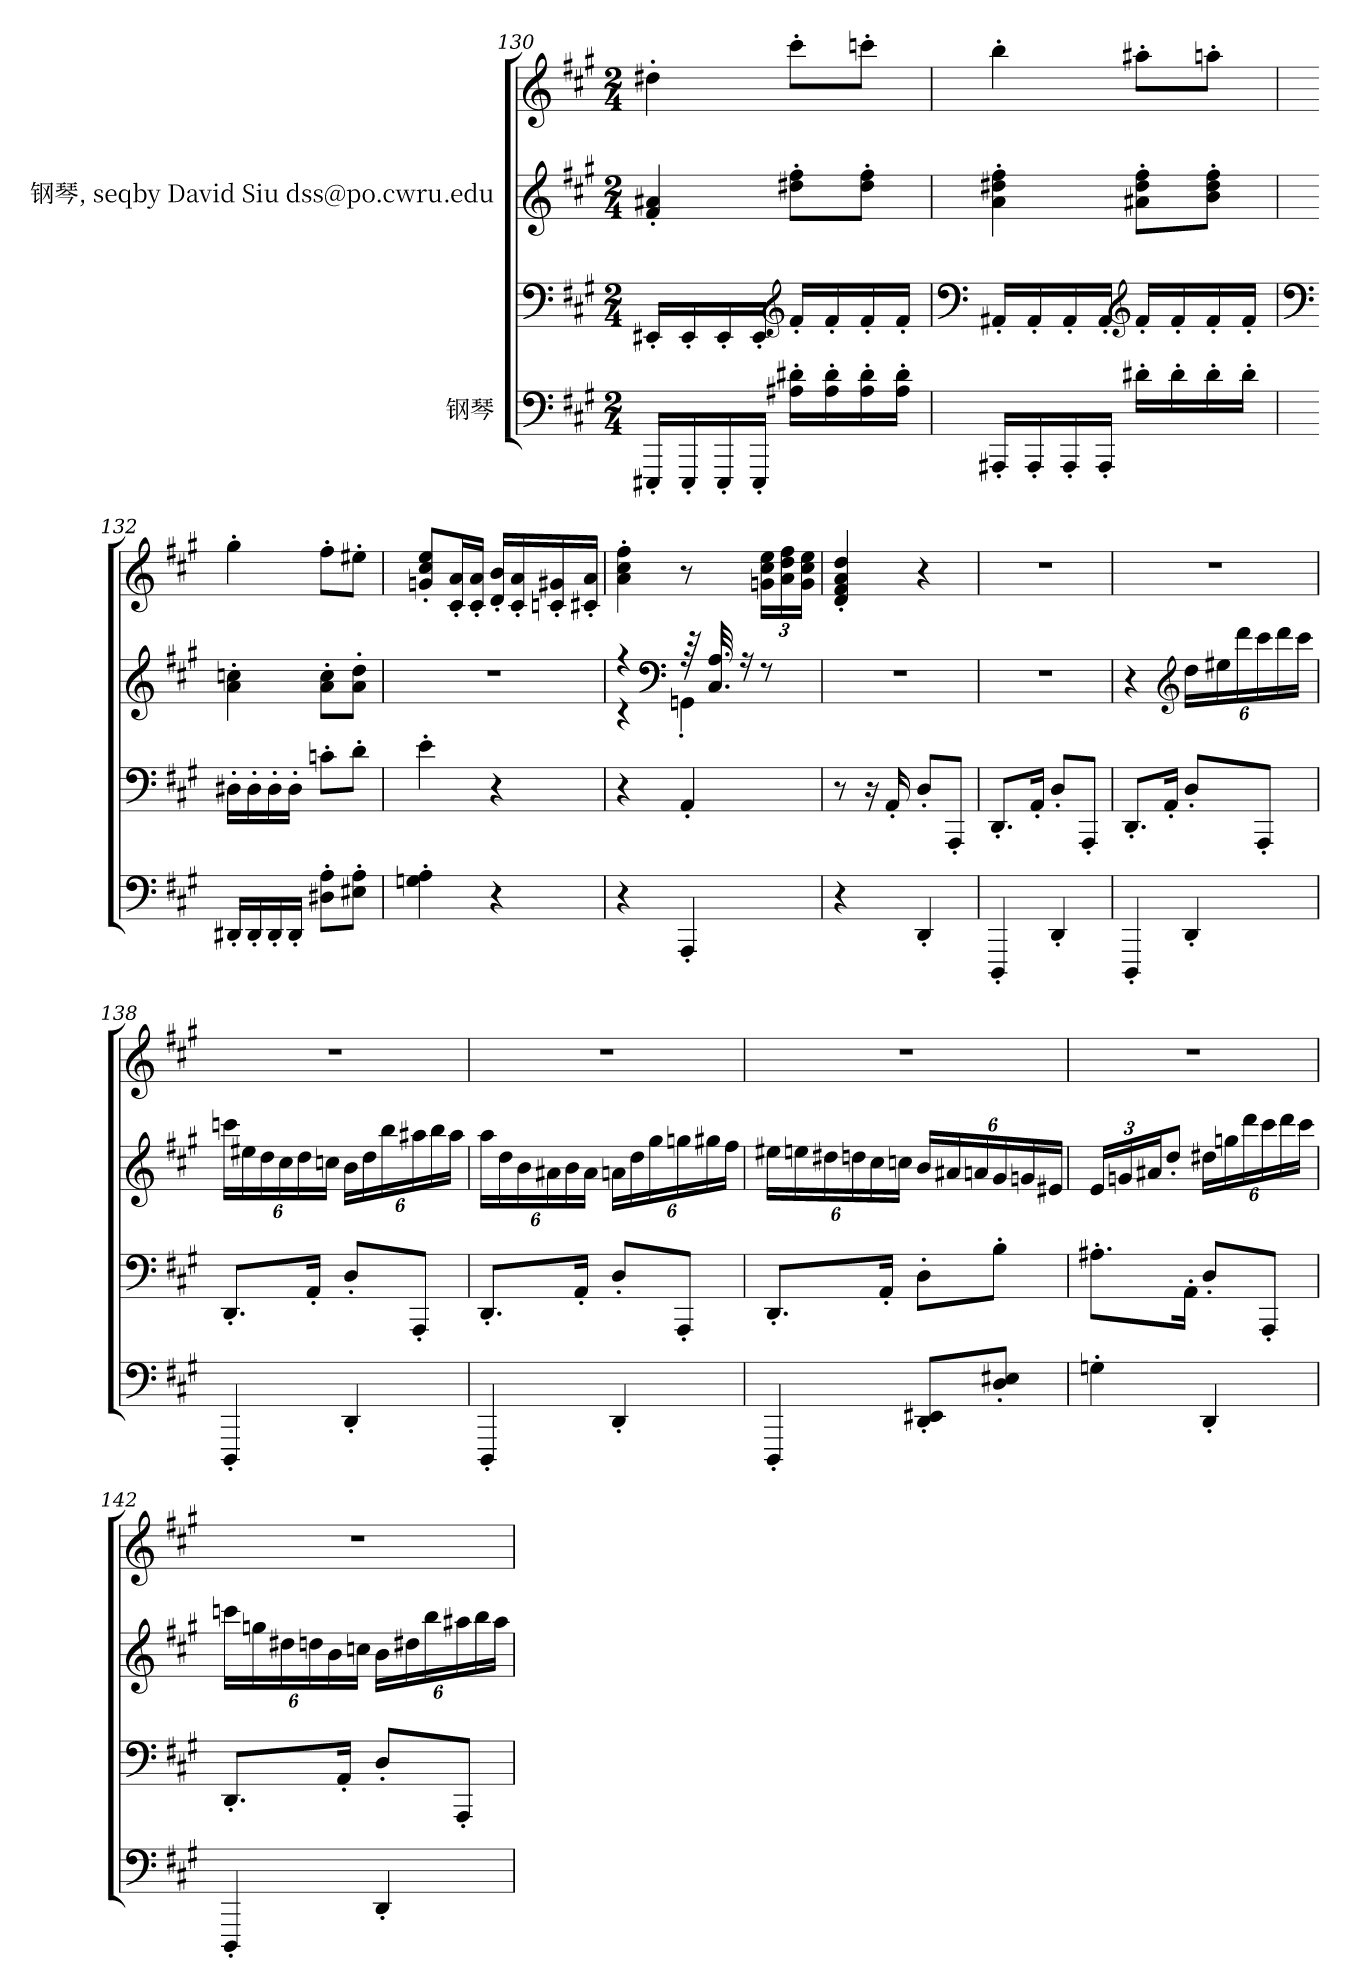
**kern	**kern	**kern	**kern
*part2	*part2	*part1	*part1
*staff4	*staff3	*staff2	*staff1
*I"钢琴	*	*I"钢琴, seqby David Siu dss@po.cwru.edu	*
*clefF4	*clefF4	*clefG2	*clefG2
*k[f#c#g#]	*k[f#c#g#]	*k[f#c#g#]	*k[f#c#g#]
*M2/4	*M2/4	*M2/4	*M2/4
=130	=130	=130	=130
16EEE#X'/LL	16EE#X'/LL	4f#/' 4a#X/'	4dd#X'\
16EEE#'/	16EE#'/	.	.
16EEE#'/	16EE#'/	.	.
16EEE#'/JJ	16EE#'/JJ	.	.
*	*clefG2	*	*
16A#X\' 16d#X\'LL	16f#'/LL	8dd#X\' 8ff#\'L	8ccc#'\L
16A#\' 16d#\'	16f#'/	.	.
16A#\' 16d#\'	16f#'/	8dd#\' 8ff#\'J	8cccn'\J
16A#\' 16d#\'JJ	16f#'/JJ	.	.
!!LO:LB:g=z
=131	=131	=131	=131
*	*clefF4	*	*
16AAA#X'/LL	16AA#X'/LL	4a\' 4dd#X\' 4ff#\'	4bb'\
16AAA#'/	16AA#'/	.	.
16AAA#'/	16AA#'/	.	.
16AAA#'/JJ	16AA#'/JJ	.	.
*	*clefG2	*	*
16d#X'\LL	16f#'/LL	8a#X\' 8dd#\' 8ff#\'L	8aa#X'\L
16d#'\	16f#'/	.	.
16d#'\	16f#'/	8b\' 8dd#\' 8ff#\'J	8aan'\J
16d#'\JJ	16f#'/JJ	.	.
=132	=132	=132	=132
*	*clefF4	*	*
16DD#X'/LL	16D#X'\LL	4a\' 4ccn\'	4gg#'\
16DD#'/	16D#'\	.	.
16DD#'/	16D#'\	.	.
16DD#'/JJ	16D#'\JJ	.	.
8D#X\' 8A\'L	8cn'\L	8a\' 8cc\'L	8ff#'\L
8E#X\' 8A\'J	8d'\J	8a\' 8dd\'J	8ee#X'\J
=133	=133	=133	=133
4Gn\' 4A\'	4e'\	2r	8gn/' 8cc#/' 8ee/'L
.	.	.	16c#/' 16a/'L
.	.	.	16c#/' 16a/'JJ
4r	4r	.	16d/' 16b/'LL
.	.	.	16c#/' 16a/'
.	.	.	16cn/' 16g#X/'
.	.	.	16c#X/' 16a/'JJ
!!LO:PB:g=z
=134	=134	=134	=134
*	*	*^	*
4r	4r	4r	4r	4a\' 4cc#\' 4ff#\'
*	*	*clefF4	*	*
4AAA'/	4AA'/	64r	4GGn'\	8r
.	.	32.C#/ 32.A/	.	.
.	.	16r	.	.
*	*	*	*	*Xbrackettup
.	.	8r	.	24gn\ 24cc#\ 24ee\LL
.	.	.	.	24a\ 24dd\ 24ff#\
.	.	.	.	24g\ 24cc#\ 24ee\JJ
*	*	*v	*v	*
=135	=135	=135	=135
4r	8r	2r	4d/' 4f#/' 4a/' 4dd/'
.	16r	.	.
.	16AA'/	.	.
4DD'/	8D'/L	.	4r
.	8AAA'/J	.	.
=136	=136	=136	=136
4DDD'/	8.DD'/L	2r	2r
.	16AA'/Jk	.	.
4DD'/	8D'/L	.	.
.	8AAA'/J	.	.
=137	=137	=137	=137
4DDD'/	8.DD'/L	4r	2r
.	16AA'/Jk	.	.
*	*	*clefG2	*
*	*	*Xbrackettup	*
4DD'/	8D'/L	24dd\LL	.
.	.	24ee#X\	.
.	.	24ddd\	.
.	8AAA'/J	24ccc#\	.
.	.	24ddd\	.
.	.	24ccc#\JJ	.
!!LO:LB:g=z
=138	=138	=138	=138
4DDD'/	8.DD'/L	24cccn\LL	2r
.	.	24ee#X\	.
.	.	24dd\	.
.	.	24cc#\	.
.	.	24dd\	.
.	16AA'/Jk	.	.
.	.	24ccn\JJ	.
4DD'/	8D'/L	24b\LL	.
.	.	24dd\	.
.	.	24bb\	.
.	8AAA'/J	24aa#X\	.
.	.	24bb\	.
.	.	24aa#\JJ	.
=139	=139	=139	=139
4DDD'/	8.DD'/L	24aa\LL	2r
.	.	24dd\	.
.	.	24b\	.
.	.	24a#X\	.
.	.	24b\	.
.	16AA'/Jk	.	.
.	.	24a#\JJ	.
4DD'/	8D'/L	24an\LL	.
.	.	24dd\	.
.	.	24gg#\	.
.	8AAA'/J	24ggn\	.
.	.	24gg#X\	.
.	.	24ff#\JJ	.
!!LO:LB:g=z
=140	=140	=140	=140
4DDD'/	8.DD'/L	24ee#X\LL	2r
.	.	24een\	.
.	.	24dd#X\	.
.	.	24ddn\	.
.	.	24cc#\	.
.	16AA'/Jk	.	.
.	.	24ccn\JJ	.
8DD/' 8EE#X/'L	8D'\L	24b/LL	.
.	.	24a#X/	.
.	.	24an/	.
8D/' 8E#X/'J	8B'\J	24g#/	.
.	.	24gn/	.
.	.	24e#X/JJ	.
=141	=141	=141	=141
4Gn'\	8.A#X'\L	24e/LL	2r
.	.	24gn/	.
.	.	24a#X/J	.
.	.	8dd'/J	.
.	16AA'\Jk	.	.
4DD'/	8D'/L	24dd#X\LL	.
.	.	24ggn\	.
.	.	24ddd\	.
.	8AAA'/J	24ccc#\	.
.	.	24ddd\	.
.	.	24ccc#\JJ	.
!!LO:PB:g=z
=142	=142	=142	=142
4DDD'/	8.DD'/L	24cccn\LL	2r
.	.	24ggn\	.
.	.	24dd#X\	.
.	.	24ddn\	.
.	.	24b\	.
.	16AA'/Jk	.	.
.	.	24ccn\JJ	.
4DD'/	8D'/L	24b\LL	.
.	.	24dd#X\	.
.	.	24bb\	.
.	8AAA'/J	24aa#X\	.
.	.	24bb\	.
.	.	24aa#\JJ	.
=	=	=	=
*-	*-	*-	*-
